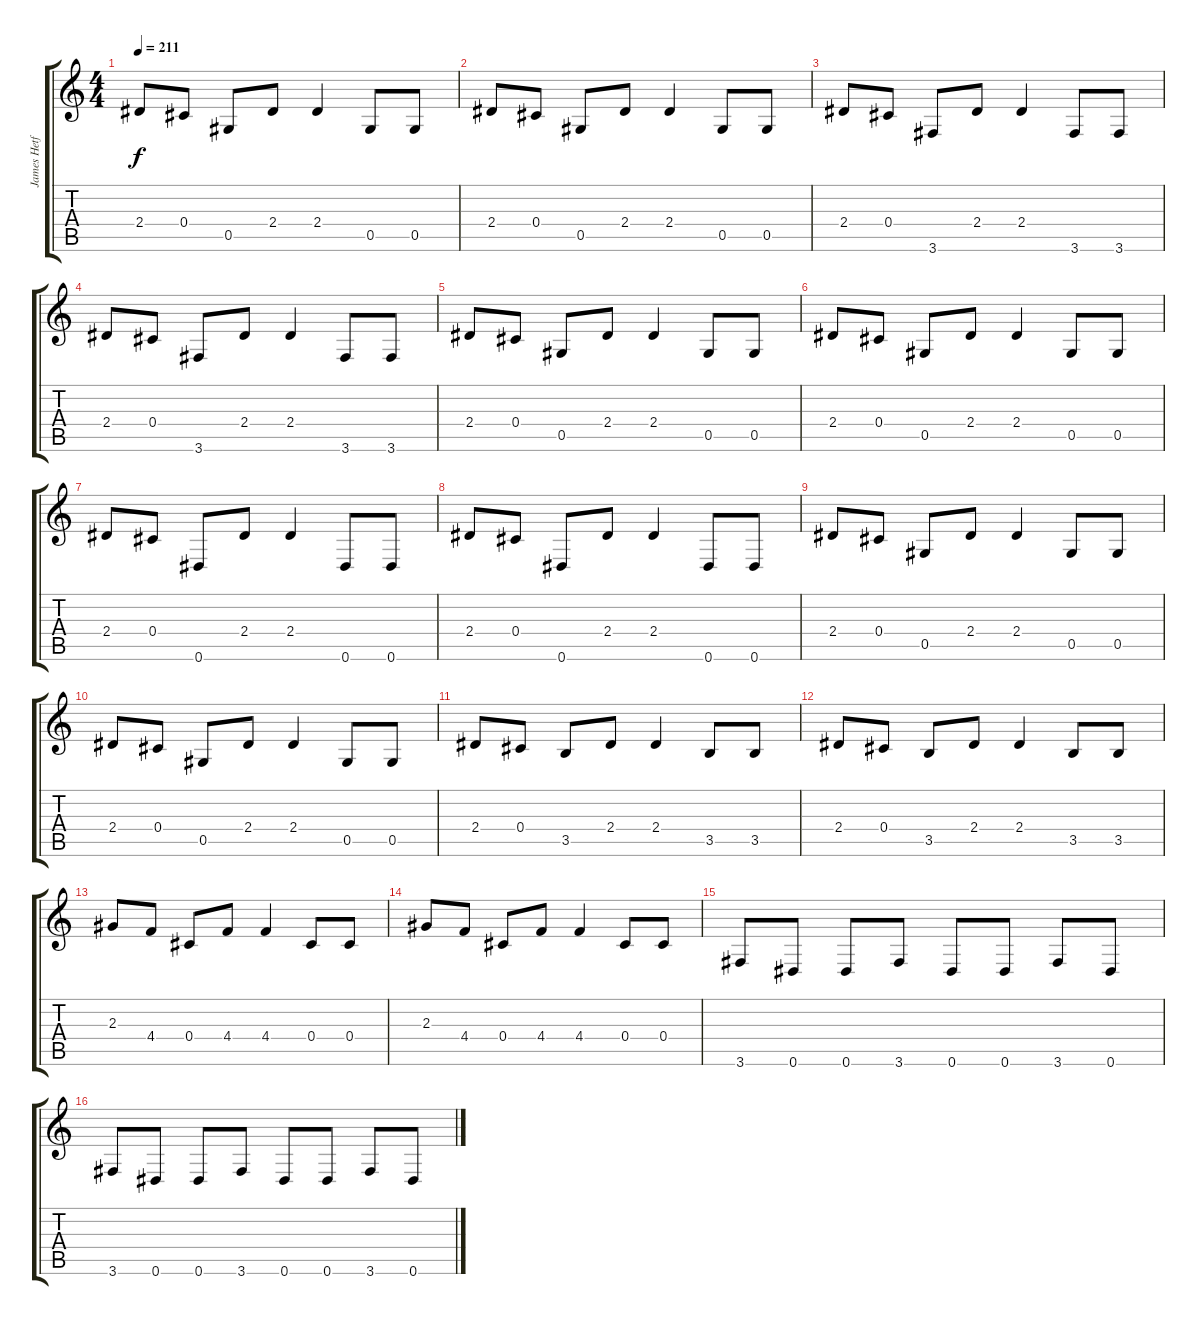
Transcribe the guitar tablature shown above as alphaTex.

\track ("James Hetfield (Guitar)" "James Hetf") {instrument overdrivenguitar}
\staff {score tabs}
\tuning (Eb4 Bb3 Gb3 Db3 Ab2 Eb2) {hide}
\ts (4 4)
\tempo 211
\clef g2
\ks c
2.4.8{dy f} 0.4.8 0.5.8 2.4.8 2.4.4 0.5.8 0.5.8 |
2.4.8 0.4.8 0.5.8 2.4.8 2.4.4 0.5.8 0.5.8 |
2.4.8 0.4.8 3.6.8 2.4.8 2.4.4 3.6.8 3.6.8 |
2.4.8 0.4.8 3.6.8 2.4.8 2.4.4 3.6.8 3.6.8 |
2.4.8 0.4.8 0.5.8 2.4.8 2.4.4 0.5.8 0.5.8 |
2.4.8 0.4.8 0.5.8 2.4.8 2.4.4 0.5.8 0.5.8 |
2.4.8 0.4.8 0.6.8 2.4.8 2.4.4 0.6.8 0.6.8 |
2.4.8 0.4.8 0.6.8 2.4.8 2.4.4 0.6.8 0.6.8 |
2.4.8 0.4.8 0.5.8 2.4.8 2.4.4 0.5.8 0.5.8 |
2.4.8 0.4.8 0.5.8 2.4.8 2.4.4 0.5.8 0.5.8 |
2.4.8 0.4.8 3.5.8 2.4.8 2.4.4 3.5.8 3.5.8 |
2.4.8 0.4.8 3.5.8 2.4.8 2.4.4 3.5.8 3.5.8 |
2.3.8 4.4.8 0.4.8 4.4.8 4.4.4 0.4.8 0.4.8 |
2.3.8 4.4.8 0.4.8 4.4.8 4.4.4 0.4.8 0.4.8 |
3.6.8 0.6.8 0.6.8 3.6.8 0.6.8 0.6.8 3.6.8 0.6.8 |
3.6.8 0.6.8 0.6.8 3.6.8 0.6.8 0.6.8 3.6.8 0.6.8
